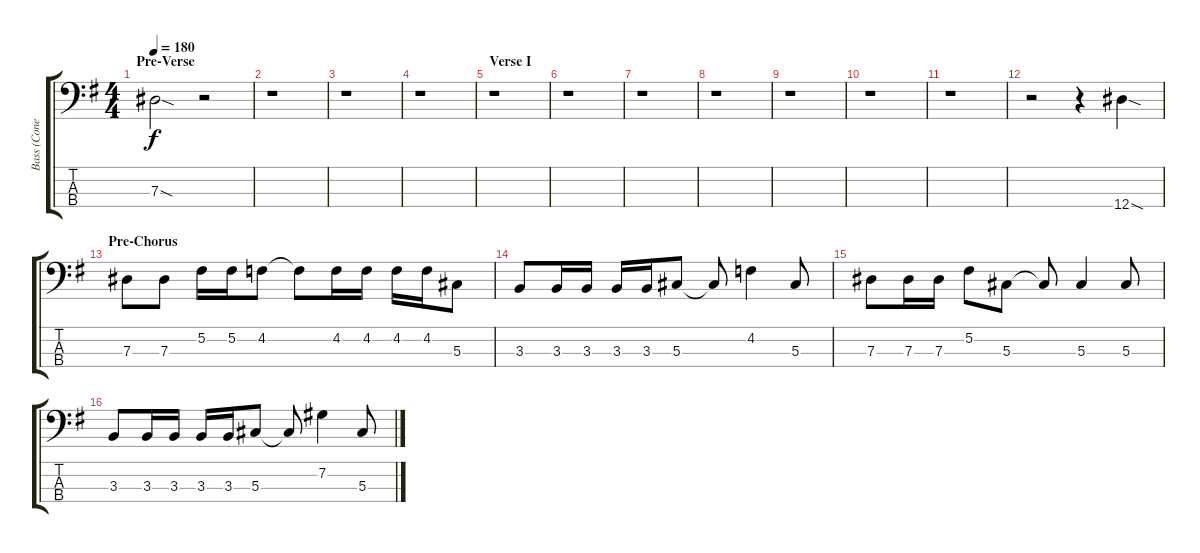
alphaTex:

\track ("Bass (Cone)" "Bass (Cone") {instrument electricbasspick}
\staff {score tabs}
\tuning (Gb2 Db2 Ab1 Eb1) {hide}
\ts (4 4)
\section ("" "Pre-Verse")
\tempo 180
\clef f4
\ks g
7.3{sod}.2{dy f} r.2 |
r.1 |
r.1 |
r.1 |
\section ("" "Verse I")
r.1 |
r.1 |
r.1 |
r.1 |
r.1 |
r.1 |
r.1 |
r.2 r.4 12.4{sod}.4 |
\section ("" "Pre-Chorus")
7.3.8 7.3.8 5.2.16 5.2.16 4.2.8 4.2{t}.8 4.2.16 4.2.16 4.2.16 4.2.16 5.3.8 |
3.3.8 3.3.16 3.3.16 3.3.16 3.3.16 5.3.8 5.3{t}.8 4.2.4 5.3.8 |
7.3.8 7.3.16 7.3.16 5.2.8 5.3.8 5.3{t}.8 5.3.4 5.3.8 |
3.3.8 3.3.16 3.3.16 3.3.16 3.3.16 5.3.8 5.3{t}.8 7.2.4 5.3.8
